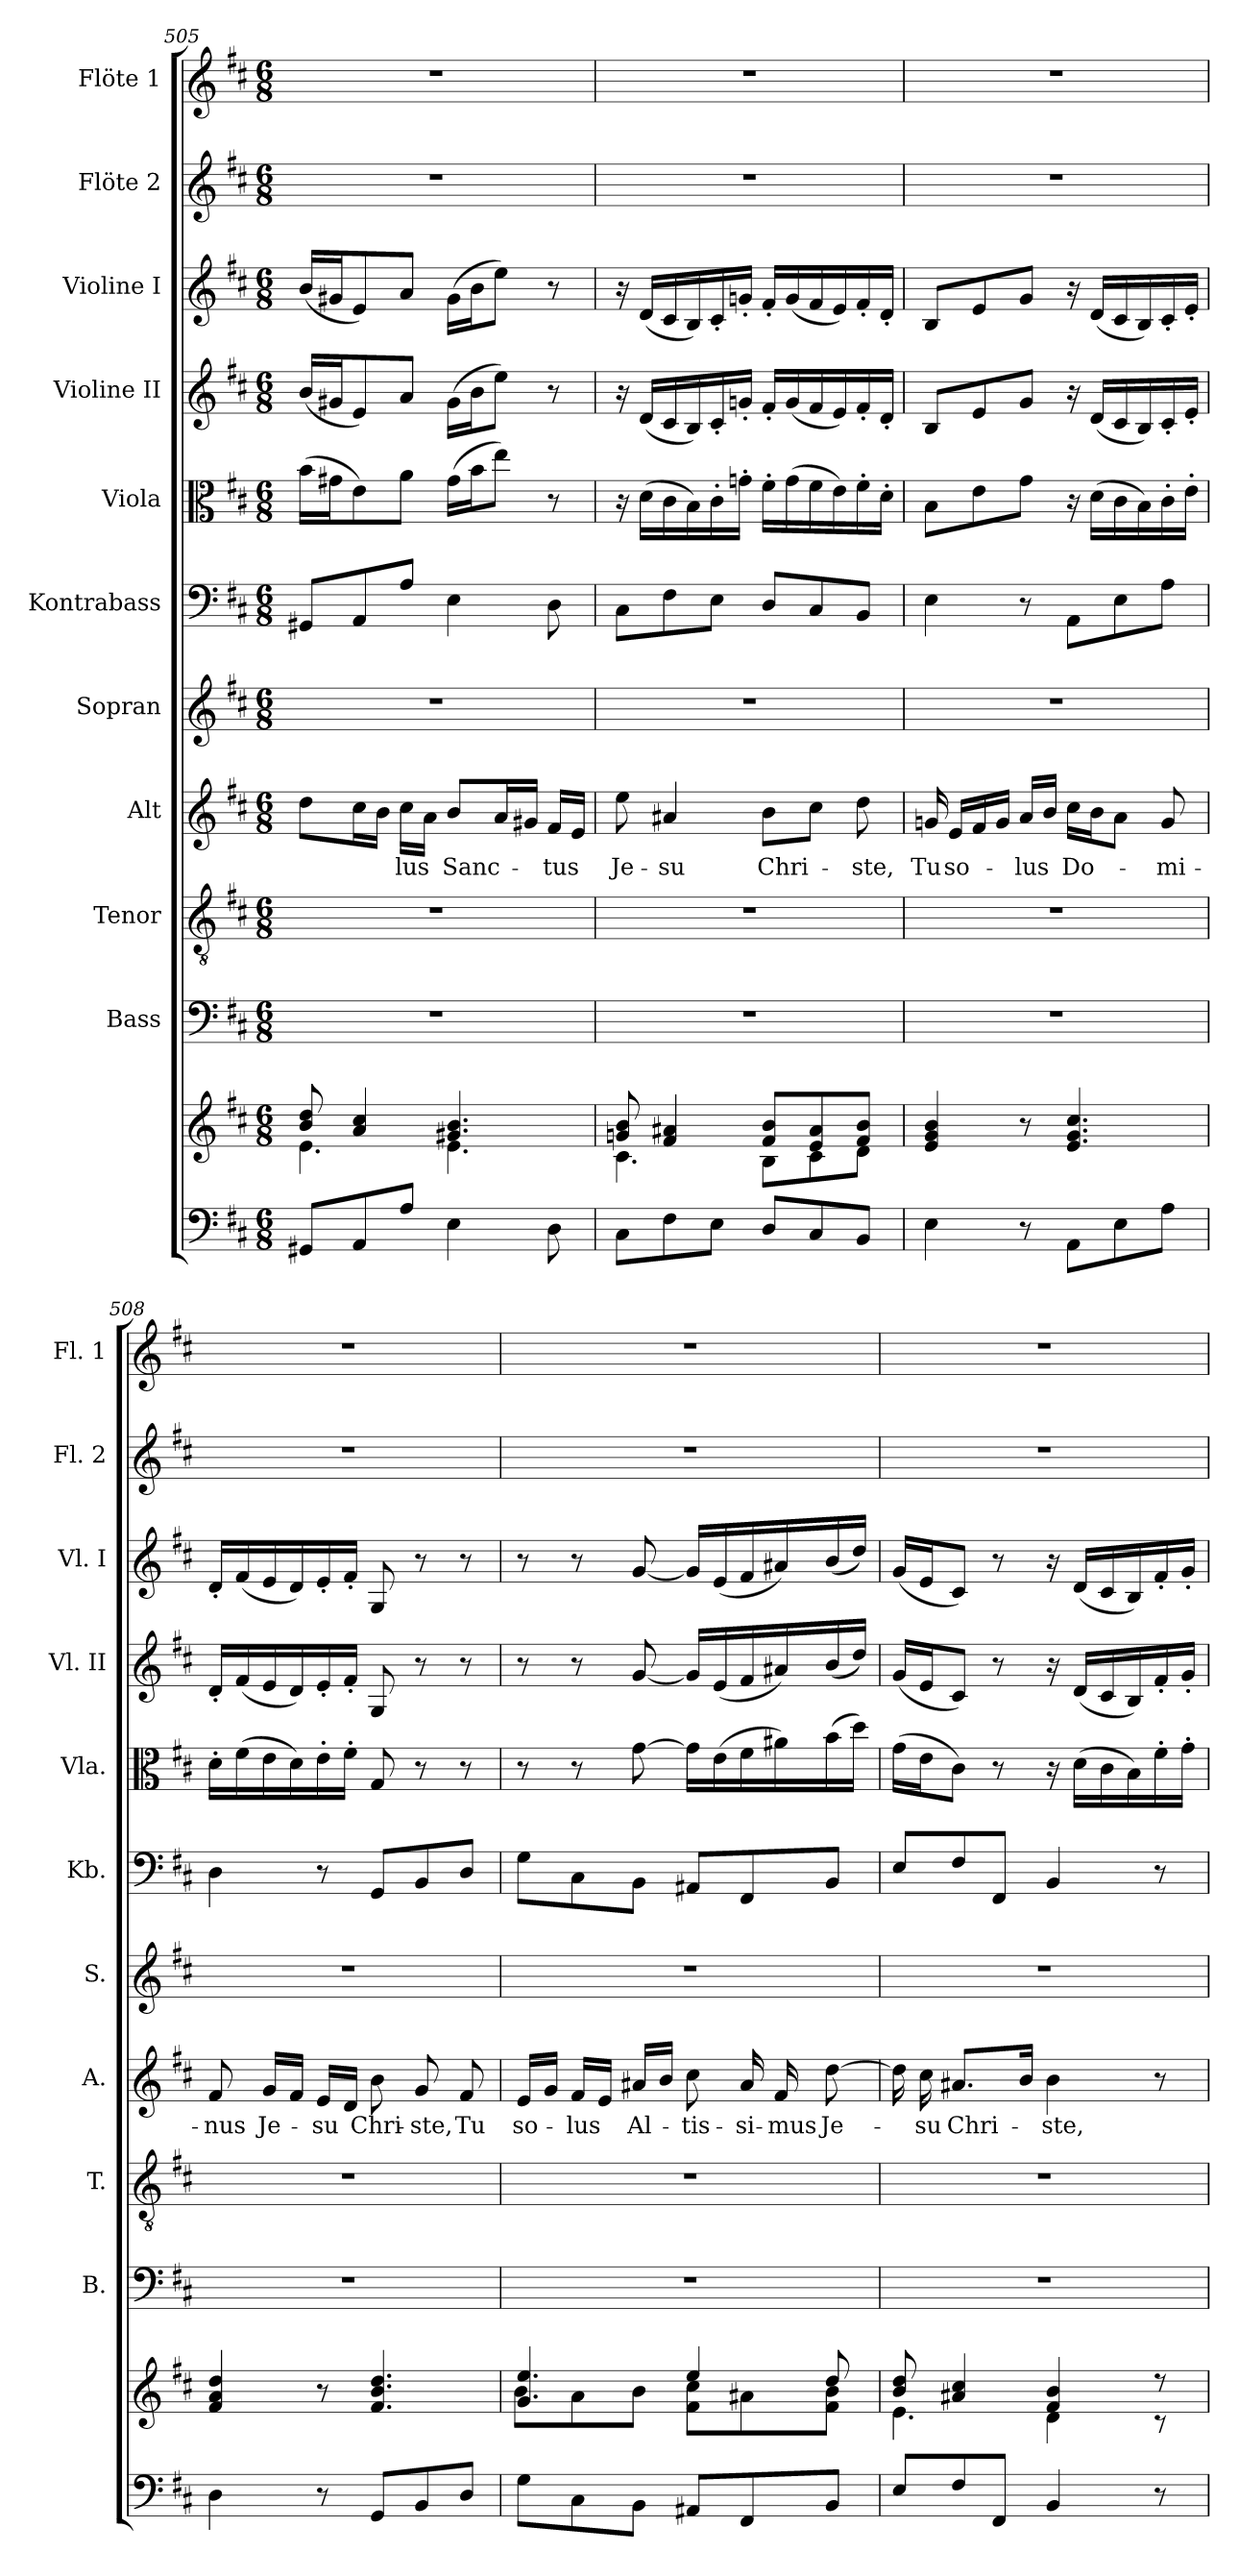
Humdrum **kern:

**kern	**kern	**kern	**kern	**kern	**text	**kern	**kern	**kern	**kern	**kern	**kern	**kern
*part11	*part11	*part10	*part9	*part8	*part8	*part7	*part6	*part5	*part4	*part3	*part2	*part1
*staff12	*staff11	*staff10	*staff9	*staff8	*staff8	*staff7	*staff6	*staff5	*staff4	*staff3	*staff2	*staff1
*	*	*I"Bass	*I"Tenor	*I"Alt	*	*I"Sopran	*I"Kontrabass	*I"Viola	*I"Violine II	*I"Violine I	*I"Flöte 2	*I"Flöte 1
*	*	*I'B.	*I'T.	*I'A.	*	*I'S.	*I'Kb.	*I'Vla.	*I'Vl. II	*I'Vl. I	*I'Fl. 2	*I'Fl. 1
!!LO:PB:g=z
*clefF4	*clefG2	*clefF4	*clefGv2	*clefG2	*	*clefG2	*clefF4	*clefC3	*clefG2	*clefG2	*clefG2	*clefG2
*	*	*	*	*	*	*	*ITrd7c12	*	*	*	*	*
*k[f#c#]	*k[f#c#]	*k[f#c#]	*k[f#c#]	*k[f#c#]	*	*k[f#c#]	*k[f#c#]	*k[f#c#]	*k[f#c#]	*k[f#c#]	*k[f#c#]	*k[f#c#]
*D:	*D:	*D:	*D:	*D:	*	*D:	*D:	*D:	*D:	*D:	*D:	*D:
*M6/8	*M6/8	*M6/8	*M6/8	*M6/8	*	*M6/8	*M6/8	*M6/8	*M6/8	*M6/8	*M6/8	*M6/8
=505	=505	=505	=505	=505	=505	=505	=505	=505	=505	=505	=505	=505
*	*^	*	*	*	*	*	*	*	*	*	*	*
8GG#X/L	8b/ 8dd/	4.e\	2.r	2.r	8dd\L	.	2.r	8GGG#X/L	(>16b\LL	(<16b/LL	(<16b/LL	2.r	2.r
.	.	.	.	.	.	.	.	.	16g#X\J	16g#X/J	16g#X/J	.	.
8AA/	4a/ 4cc#/	.	.	.	16cc#\L	.	.	8AAA/	8e\)	8e/)	8e/)	.	.
.	.	.	.	.	16b\JJ	.	.	.	.	.	.	.	.
!	!	!	!	!	!	!LO:LY:b	!	!	!	!	!	!	!
8A/J	.	.	.	.	16cc#\LL	-lus	.	8AA/J	8a\J	8a/J	8a/J	.	.
.	.	.	.	.	16a\JJ	.	.	.	.	.	.	.	.
!	!	!	!	!	!	!LO:LY:b	!	!	!	!	!	!	!
4E\	4.g#X/ 4.b/	4.e\	.	.	8b/L	Sanc-	.	4EE\	(>16g#\LL	(>16g#\LL	(>16g#\LL	.	.
.	.	.	.	.	.	.	.	.	16b\J	16b\J	16b\J	.	.
.	.	.	.	.	16a/L	.	.	.	8ee\J)	8ee\J)	8ee\J)	.	.
.	.	.	.	.	16g#X/JJ	.	.	.	.	.	.	.	.
!	!	!	!	!	!	!LO:LY:b	!	!	!	!	!	!	!
8D\	.	.	.	.	16f#/LL	-tus	.	8DD\	8r	8r	8r	.	.
.	.	.	.	.	16e/JJ	.	.	.	.	.	.	.	.
=506	=506	=506	=506	=506	=506	=506	=506	=506	=506	=506	=506	=506	=506
!	!	!	!	!	!	!LO:LY:b	!	!	!	!	!	!	!
8C#\L	8gn/ 8b/	4.c#\	2.r	2.r	8ee\	Je-	2.r	8CC#\L	16r	16r	16r	2.r	2.r
.	.	.	.	.	.	.	.	.	(>16d\LL	(<16d/LL	(<16d/LL	.	.
!	!	!	!	!	!	!LO:LY:b	!	!	!	!	!	!	!
8F#\	4f#/ 4a#X/	.	.	.	4a#X/	-su	.	8FF#\	16c#\	16c#/	16c#/	.	.
.	.	.	.	.	.	.	.	.	16B\)	16B/)	16B/)	.	.
8E\J	.	.	.	.	.	.	.	8EE\J	16c#'>\	16c#'</	16c#'</	.	.
.	.	.	.	.	.	.	.	.	16gn'>\JJ	16gn'</JJ	16gn'</JJ	.	.
!	!	!	!	!	!	!LO:LY:b	!	!	!	!	!	!	!
8D/L	8f#/ 8b/L	8B\L	.	.	8b\L	Chri-	.	8DD/L	16f#'>\LL	16f#'</LL	16f#'</LL	.	.
.	.	.	.	.	.	.	.	.	(>16g\	(<16g/	(<16g/	.	.
8C#/	8e/ 8a#/	8c#\	.	.	8cc#\J	.	.	8CC#/	16f#\	16f#/	16f#/	.	.
.	.	.	.	.	.	.	.	.	16e\)	16e/)	16e/)	.	.
!	!	!	!	!	!	!LO:LY:b	!	!	!	!	!	!	!
8BB/J	8f#/ 8b/J	8d\J	.	.	8dd\	-ste,	.	8BBB/J	16f#'>\	16f#'</	16f#'</	.	.
.	.	.	.	.	.	.	.	.	16d'>\JJ	16d'</JJ	16d'</JJ	.	.
*	*v	*v	*	*	*	*	*	*	*	*	*	*	*
=507	=507	=507	=507	=507	=507	=507	=507	=507	=507	=507	=507	=507
!	!	!	!	!	!LO:LY:b	!	!	!	!	!	!	!
4E\	4e/ 4g/ 4b/	2.r	2.r	16gn/	Tu	2.r	4EE\	8B\L	8B/L	8B/L	2.r	2.r
!	!	!	!	!	!LO:LY:b	!	!	!	!	!	!	!
.	.	.	.	16e/LL	so-	.	.	.	.	.	.	.
.	.	.	.	16f#/	.	.	.	8e\	8e/	8e/	.	.
.	.	.	.	16g/JJ	.	.	.	.	.	.	.	.
!	!	!	!	!	!LO:LY:b	!	!	!	!	!	!	!
8r	8r	.	.	16a/LL	-lus	.	8r	8g\J	8g/J	8g/J	.	.
.	.	.	.	16b/JJ	.	.	.	.	.	.	.	.
!	!	!	!	!	!LO:LY:b	!	!	!	!	!	!	!
8AA\L	4.e/ 4.g/ 4.cc#/	.	.	16cc#\LL	Do-	.	8AAA\L	16r	16r	16r	.	.
.	.	.	.	16b\J	.	.	.	(>16d\LL	(<16d/LL	(<16d/LL	.	.
8E\	.	.	.	8a\J	.	.	8EE\	16c#\	16c#/	16c#/	.	.
.	.	.	.	.	.	.	.	16B\)	16B/)	16B/)	.	.
!	!	!	!	!	!LO:LY:b	!	!	!	!	!	!	!
8A\J	.	.	.	8g/	-mi-	.	8AA\J	16c#'>\	16c#'</	16c#'</	.	.
.	.	.	.	.	.	.	.	16e'>\JJ	16e'</JJ	16e'</JJ	.	.
!!LO:PB:g=z
=508	=508	=508	=508	=508	=508	=508	=508	=508	=508	=508	=508	=508
!	!	!	!	!	!LO:LY:b	!	!	!	!	!	!	!
4D\	4f#/ 4a/ 4dd/	2.r	2.r	8f#/	-nus	2.r	4DD\	16d'>\LL	16d'</LL	16d'</LL	2.r	2.r
.	.	.	.	.	.	.	.	(>16f#\	(<16f#/	(<16f#/	.	.
!	!	!	!	!	!LO:LY:b	!	!	!	!	!	!	!
.	.	.	.	16g/LL	Je-	.	.	16e\	16e/	16e/	.	.
.	.	.	.	16f#/JJ	.	.	.	16d\)	16d/)	16d/)	.	.
!	!	!	!	!	!LO:LY:b	!	!	!	!	!	!	!
8r	8r	.	.	16e/LL	-su	.	8r	16e'>\	16e'</	16e'</	.	.
.	.	.	.	16d/JJ	.	.	.	16f#'>\JJ	16f#'</JJ	16f#'</JJ	.	.
!	!	!	!	!	!LO:LY:b	!	!	!	!	!	!	!
8GG/L	4.f#/ 4.b/ 4.dd/	.	.	8b\	Chri-	.	8GGG/L	8G/	8G/	8G/	.	.
!	!	!	!	!	!LO:LY:b	!	!	!	!	!	!	!
8BB/	.	.	.	8g/	-ste,	.	8BBB/	8r	8r	8r	.	.
!	!	!	!	!	!LO:LY:b	!	!	!	!	!	!	!
8D/J	.	.	.	8f#/	Tu	.	8DD/J	8r	8r	8r	.	.
=509	=509	=509	=509	=509	=509	=509	=509	=509	=509	=509	=509	=509
*	*^	*	*	*	*	*	*	*	*	*	*	*
!	!	!	!	!	!	!LO:LY:b	!	!	!	!	!	!	!
8G\L	4.g/ 4.ee/	8b\L	2.r	2.r	16e/LL	so-	2.r	8GG\L	8r	8r	8r	2.r	2.r
.	.	.	.	.	16g/JJ	.	.	.	.	.	.	.	.
!	!	!	!	!	!	!LO:LY:b	!	!	!	!	!	!	!
8C#\	.	8a\	.	.	16f#/LL	-lus	.	8CC#\	8r	8r	8r	.	.
.	.	.	.	.	16e/JJ	.	.	.	.	.	.	.	.
!	!	!	!	!	!	!LO:LY:b	!	!	!	!	!	!	!
8BB\J	.	8b\J	.	.	16a#X/LL	Al-	.	8BBB\J	[8g\	[8g/	[8g/	.	.
.	.	.	.	.	16b/JJ	.	.	.	.	.	.	.	.
!	!	!	!	!	!	!LO:LY:b	!	!	!	!	!	!	!
8AA#X/L	4ee/	8f#\ 8cc#\L	.	.	8cc#\	-tis-	.	8AAA#X/L	16g\LL]	16g/LL]	16g/LL]	.	.
.	.	.	.	.	.	.	.	.	(>16e\	(<16e/	(<16e/	.	.
!	!	!	!	!	!	!LO:LY:b	!	!	!	!	!	!	!
8FF#/	.	8a#X\	.	.	16a#/	-si-	.	8FFF#/	16f#\	16f#/	16f#/	.	.
!	!	!	!	!	!	!LO:LY:b	!	!	!	!	!	!	!
.	.	.	.	.	16f#/	-mus	.	.	16a#X\)	16a#X/)	16a#X/)	.	.
!	!	!	!	!	!	!LO:LY:b	!	!	!	!	!	!	!
8BB/J	8dd/	8f#\ 8b\J	.	.	[8dd\	Je-	.	8BBB/J	(>16b\	(<16b/	(<16b/	.	.
.	.	.	.	.	.	.	.	.	16dd\JJ)	16dd/JJ)	16dd/JJ)	.	.
=510	=510	=510	=510	=510	=510	=510	=510	=510	=510	=510	=510	=510	=510
8E/L	8b/ 8dd/	4.e\	2.r	2.r	16dd\]	.	2.r	8EE/L	(>16g\LL	(<16g/LL	(<16g/LL	2.r	2.r
!	!	!	!	!	!	!LO:LY:b	!	!	!	!	!	!	!
.	.	.	.	.	16cc#\	-su	.	.	16e\J	16e/J	16e/J	.	.
!	!	!	!	!	!	!LO:LY:b	!	!	!	!	!	!	!
8F#/	4a#X/ 4cc#/	.	.	.	8.a#X/L	Chri-	.	8FF#/	8c#\J)	8c#/J)	8c#/J)	.	.
8FF#/J	.	.	.	.	.	.	.	8FFF#/J	8r	8r	8r	.	.
.	.	.	.	.	16b/Jk	.	.	.	.	.	.	.	.
!	!	!	!	!	!	!LO:LY:b	!	!	!	!	!	!	!
4BB/	4f#/ 4b/	4d\	.	.	4b\	-ste,	.	4BBB/	16r	16r	16r	.	.
.	.	.	.	.	.	.	.	.	(>16d\LL	(<16d/LL	(<16d/LL	.	.
.	.	.	.	.	.	.	.	.	16c#\	16c#/	16c#/	.	.
.	.	.	.	.	.	.	.	.	16B\)	16B/)	16B/)	.	.
8r	8r	8r	.	.	8r	.	.	8r	16f#'>\	16f#'</	16f#'</	.	.
.	.	.	.	.	.	.	.	.	16g'>\JJ	16g'</JJ	16g'</JJ	.	.
*	*v	*v	*	*	*	*	*	*	*	*	*	*	*
=	=	=	=	=	=	=	=	=	=	=	=	=
*-	*-	*-	*-	*-	*-	*-	*-	*-	*-	*-	*-	*-
